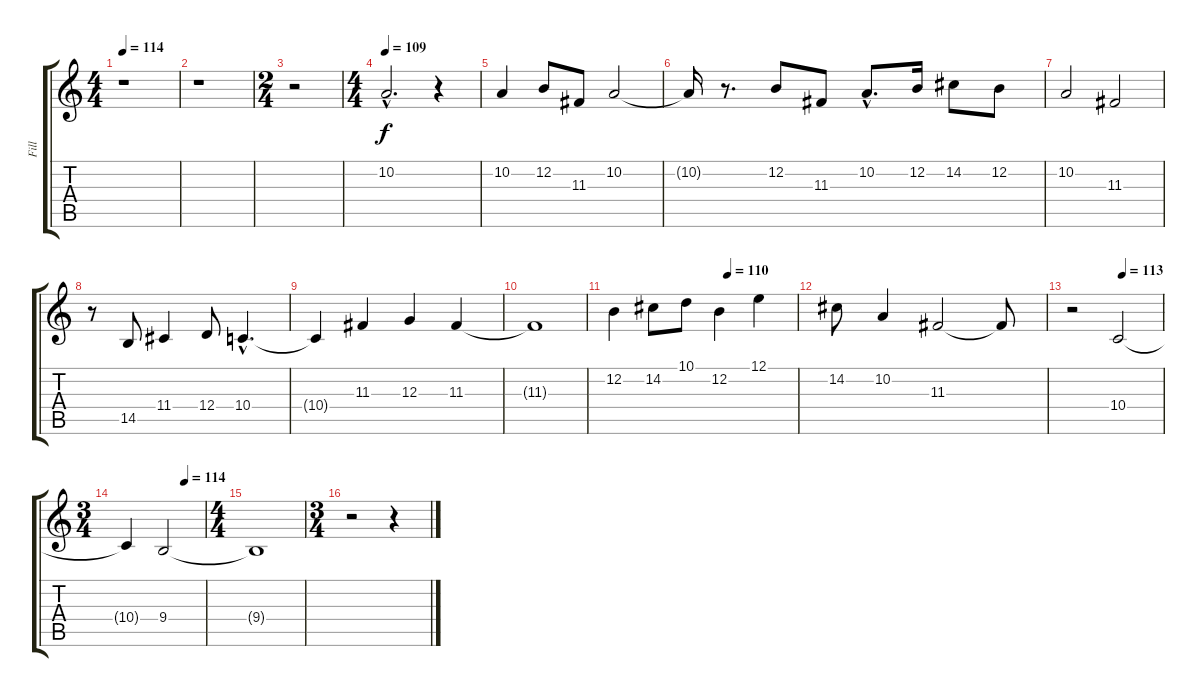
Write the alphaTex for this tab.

\track ("Fill" "Fill") {instrument flute}
\staff {score tabs}
\tuning (E4 B3 G3 D3 A2 E2) {hide}
\ts (4 4)
\tempo 114
\clef g2
\ks c
r.1{dy f} |
r.1 |
\ts (2 4)
r.2 |
\ts (4 4)
\tempo 109
10.2{hac}.2{d} r.4 |
10.2.4 12.2.8 11.3.8 10.2.2 |
10.2{t}.16 r.8{d} 12.2.8 11.3.8 10.2{hac}.8{d} 12.2.16 14.2.8 12.2.8 |
10.2.2 11.3.2 |
r.8 14.5.8 11.4.4 12.4.8 10.4{hac}.4{d} |
10.4{t}.4 11.3.4 12.3.4 11.3.4 |
11.3{t}.1 |
\tempo (110 0.625)
12.2.4 14.2.8 10.1.8 12.2.4 12.1.4 |
14.2.8 10.2.4 11.3.2 11.3{t}.8 |
\tempo (113 0.5625)
r.2 10.4.2{balance 8} |
\ts (3 4)
\tempo (114 0.75)
10.4{t}.4 9.4.2 |
\ts (4 4)
9.4{t}.1 |
\ts (3 4)
r.2 r.4
